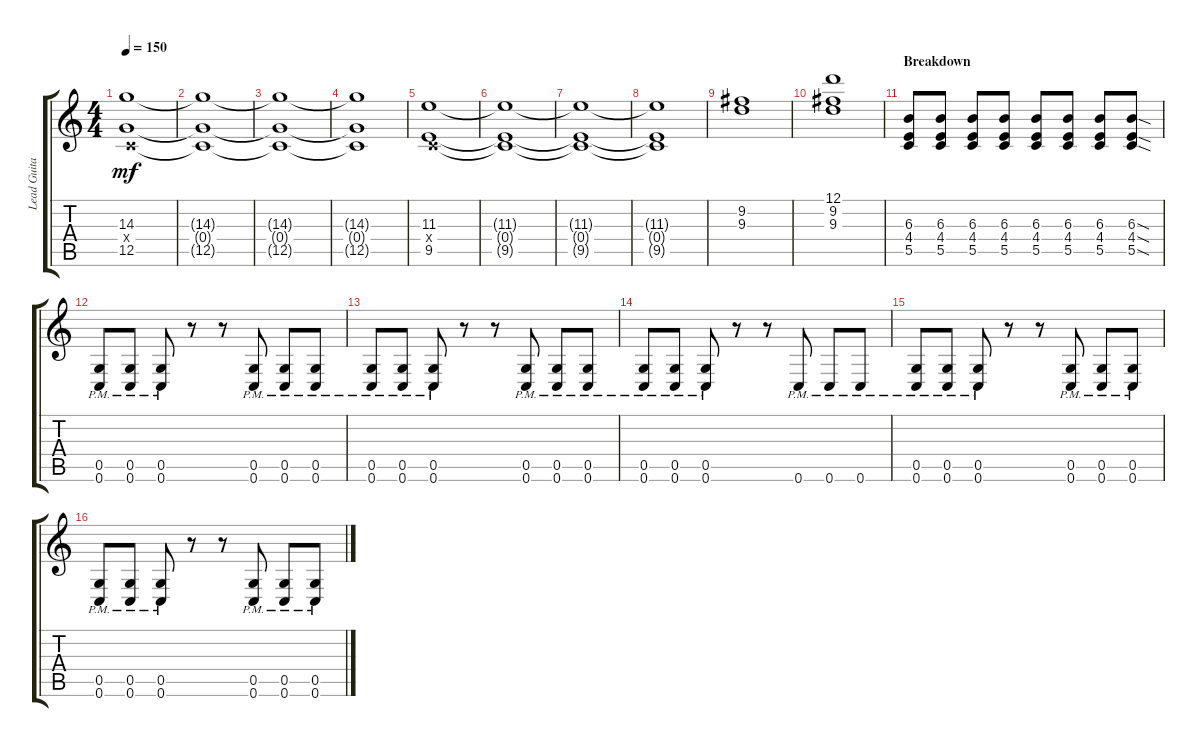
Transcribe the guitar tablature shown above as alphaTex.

\track ("Lead Guitar" "Lead Guita") {instrument distortionguitar}
\staff {score tabs}
\tuning (D4 A3 F3 C3 G2 C2) {hide}
\ts (4 4)
\tempo 150
\clef g2
\ks c
(14.3 0.4{x} 12.5).1{dy mf} |
(14.3{t} 0.4{t} 12.5{t}).1 |
(14.3{t} 0.4{t} 12.5{t}).1 |
(14.3{t} 0.4{t} 12.5{t}).1 |
(11.3 0.4{x} 9.5).1 |
(11.3{t} 0.4{t} 9.5{t}).1 |
(11.3{t} 0.4{t} 9.5{t}).1 |
(11.3{t} 0.4{t} 9.5{t}).1 |
(9.2 9.3).1 |
(12.1 9.2 9.3).1 |
\section ("" "Breakdown")
(6.3 4.4 5.5).8 (6.3 4.4 5.5).8 (6.3 4.4 5.5).8 (6.3 4.4 5.5).8 (6.3 4.4 5.5).8 (6.3 4.4 5.5).8 (6.3 4.4 5.5).8 (6.3{sod} 4.4{sod} 5.5{sod}).8 |
(0.5{pm} 0.6{pm}).8 (0.5{pm} 0.6{pm}).8 (0.5{pm} 0.6{pm}).8 r.8 r.8 (0.5{pm} 0.6{pm}).8 (0.5{pm} 0.6{pm}).8 (0.5{pm} 0.6{pm}).8 |
(0.5{pm} 0.6{pm}).8 (0.5{pm} 0.6{pm}).8 (0.5{pm} 0.6{pm}).8 r.8 r.8 (0.5{pm} 0.6{pm}).8 (0.5{pm} 0.6{pm}).8 (0.5{pm} 0.6{pm}).8 |
(0.5{pm} 0.6{pm}).8 (0.5{pm} 0.6{pm}).8 (0.5{pm} 0.6{pm}).8 r.8 r.8 0.6{pm}.8 0.6{pm}.8 0.6{pm}.8 |
(0.5{pm} 0.6{pm}).8 (0.5{pm} 0.6{pm}).8 (0.5{pm} 0.6{pm}).8 r.8 r.8 (0.5{pm} 0.6{pm}).8 (0.5{pm} 0.6{pm}).8 (0.5{pm} 0.6{pm}).8 |
(0.5{pm} 0.6{pm}).8 (0.5{pm} 0.6{pm}).8 (0.5{pm} 0.6{pm}).8 r.8 r.8 (0.5{pm} 0.6{pm}).8 (0.5{pm} 0.6{pm}).8 (0.5{pm} 0.6{pm}).8
